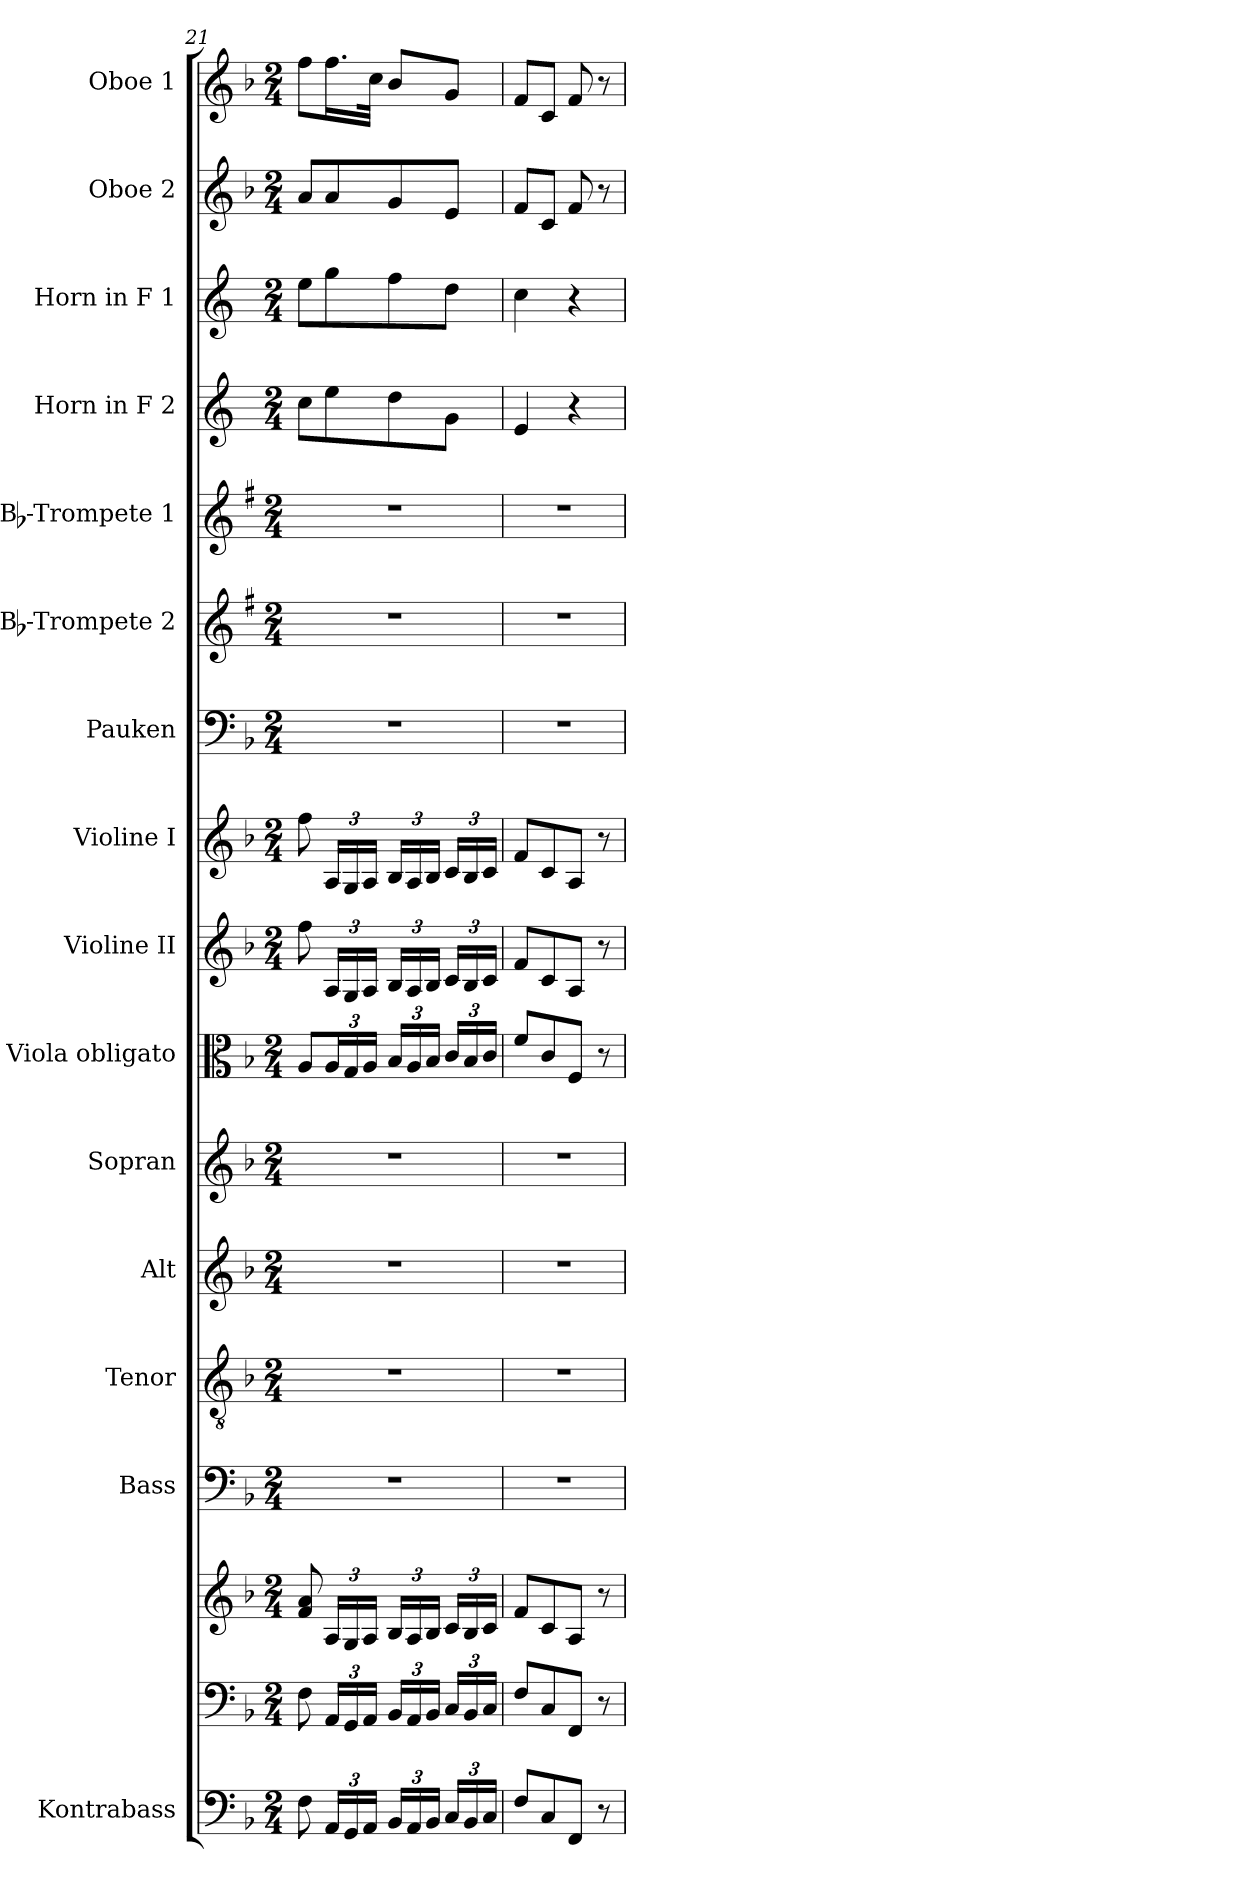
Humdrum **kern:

**kern	**kern	**kern	**kern	**kern	**kern	**kern	**kern	**kern	**kern	**kern	**kern	**kern	**kern	**kern	**kern	**kern
*part16	*part15	*part15	*part14	*part13	*part12	*part11	*part10	*part9	*part8	*part7	*part6	*part5	*part4	*part3	*part2	*part1
*staff17	*staff16	*staff15	*staff14	*staff13	*staff12	*staff11	*staff10	*staff9	*staff8	*staff7	*staff6	*staff5	*staff4	*staff3	*staff2	*staff1
*I"Kontrabass	*	*	*I"Bass	*I"Tenor	*I"Alt	*I"Sopran	*I"Viola obligato	*I"Violine II	*I"Violine I	*I"Pauken	*I"Bb-Trompete 2	*I"Bb-Trompete 1	*I"Horn in F 2	*I"Horn in F 1	*I"Oboe 2	*I"Oboe 1
*I'Kb.	*	*	*I'B.	*I'T.	*I'A.	*I'S.	*I'Vla.	*I'Vl. II	*I'Vl. I	*I'Pk.	*I'Bb Trp. 2	*I'Bb Trp. 1	*	*	*I'Ob. 2	*I'Ob. 1
*clefF4	*clefF4	*clefG2	*clefF4	*clefGv2	*clefG2	*clefG2	*clefC3	*clefG2	*clefG2	*clefF4	*clefG2	*clefG2	*clefG2	*clefG2	*clefG2	*clefG2
*ITrd7c12	*	*	*	*	*	*	*	*	*	*	*ITrd1c2	*ITrd1c2	*ITrd4c7	*ITrd4c7	*	*
*k[b-]	*k[b-]	*k[b-]	*k[b-]	*k[b-]	*k[b-]	*k[b-]	*k[b-]	*k[b-]	*k[b-]	*k[b-]	*k[b-]	*k[b-]	*k[b-]	*k[b-]	*k[b-]	*k[b-]
*F:	*F:	*F:	*F:	*F:	*F:	*F:	*F:	*F:	*F:	*F:	*F:	*F:	*F:	*F:	*F:	*F:
*M2/4	*M2/4	*M2/4	*M2/4	*M2/4	*M2/4	*M2/4	*M2/4	*M2/4	*M2/4	*M2/4	*M2/4	*M2/4	*M2/4	*M2/4	*M2/4	*M2/4
=21	=21	=21	=21	=21	=21	=21	=21	=21	=21	=21	=21	=21	=21	=21	=21	=21
8FF\	8F\	8f/ 8a/	2r	2r	2r	2r	8A/L	8ff\	8ff\	2r	2r	2r	8f\L	8a\L	8a/L	8ff\L
*Xbrackettup	*Xbrackettup	*Xbrackettup	*	*	*	*	*Xbrackettup	*Xbrackettup	*Xbrackettup	*	*	*	*	*	*	*
24AAA/LL	24AA/LL	24A/LL	.	.	.	.	24A/L	24A/LL	24A/LL	.	.	.	8a\	8cc\	8a/	16.ff\L
24GGG/	24GG/	24G/	.	.	.	.	24G/	24G/	24G/	.	.	.	.	.	.	.
24AAA/JJ	24AA/JJ	24A/JJ	.	.	.	.	24A/JJ	24A/JJ	24A/JJ	.	.	.	.	.	.	.
.	.	.	.	.	.	.	.	.	.	.	.	.	.	.	.	32cc\JJk
24BBB-/LL	24BB-/LL	24B-/LL	.	.	.	.	24B-/LL	24B-/LL	24B-/LL	.	.	.	8g\	8b-\	8g/	8b-/L
24AAA/	24AA/	24A/	.	.	.	.	24A/	24A/	24A/	.	.	.	.	.	.	.
24BBB-/JJ	24BB-/JJ	24B-/JJ	.	.	.	.	24B-/JJ	24B-/JJ	24B-/JJ	.	.	.	.	.	.	.
24CC/LL	24C/LL	24c/LL	.	.	.	.	24c/LL	24c/LL	24c/LL	.	.	.	8c\J	8g\J	8e/J	8g/J
24BBB-/	24BB-/	24B-/	.	.	.	.	24B-/	24B-/	24B-/	.	.	.	.	.	.	.
24CC/JJ	24C/JJ	24c/JJ	.	.	.	.	24c/JJ	24c/JJ	24c/JJ	.	.	.	.	.	.	.
=22	=22	=22	=22	=22	=22	=22	=22	=22	=22	=22	=22	=22	=22	=22	=22	=22
8FF/L	8F/L	8f/L	2r	2r	2r	2r	8f/L	8f/L	8f/L	2r	2r	2r	4A/	4f\	8f/L	8f/L
8CC/	8C/	8c/	.	.	.	.	8c/	8c/	8c/	.	.	.	.	.	8c/J	8c/J
8FFF/J	8FF/J	8A/J	.	.	.	.	8F/J	8A/J	8A/J	.	.	.	4r	4r	8f/	8f/
8r	8r	8r	.	.	.	.	8r	8r	8r	.	.	.	.	.	8r	8r
=	=	=	=	=	=	=	=	=	=	=	=	=	=	=	=	=
*-	*-	*-	*-	*-	*-	*-	*-	*-	*-	*-	*-	*-	*-	*-	*-	*-
